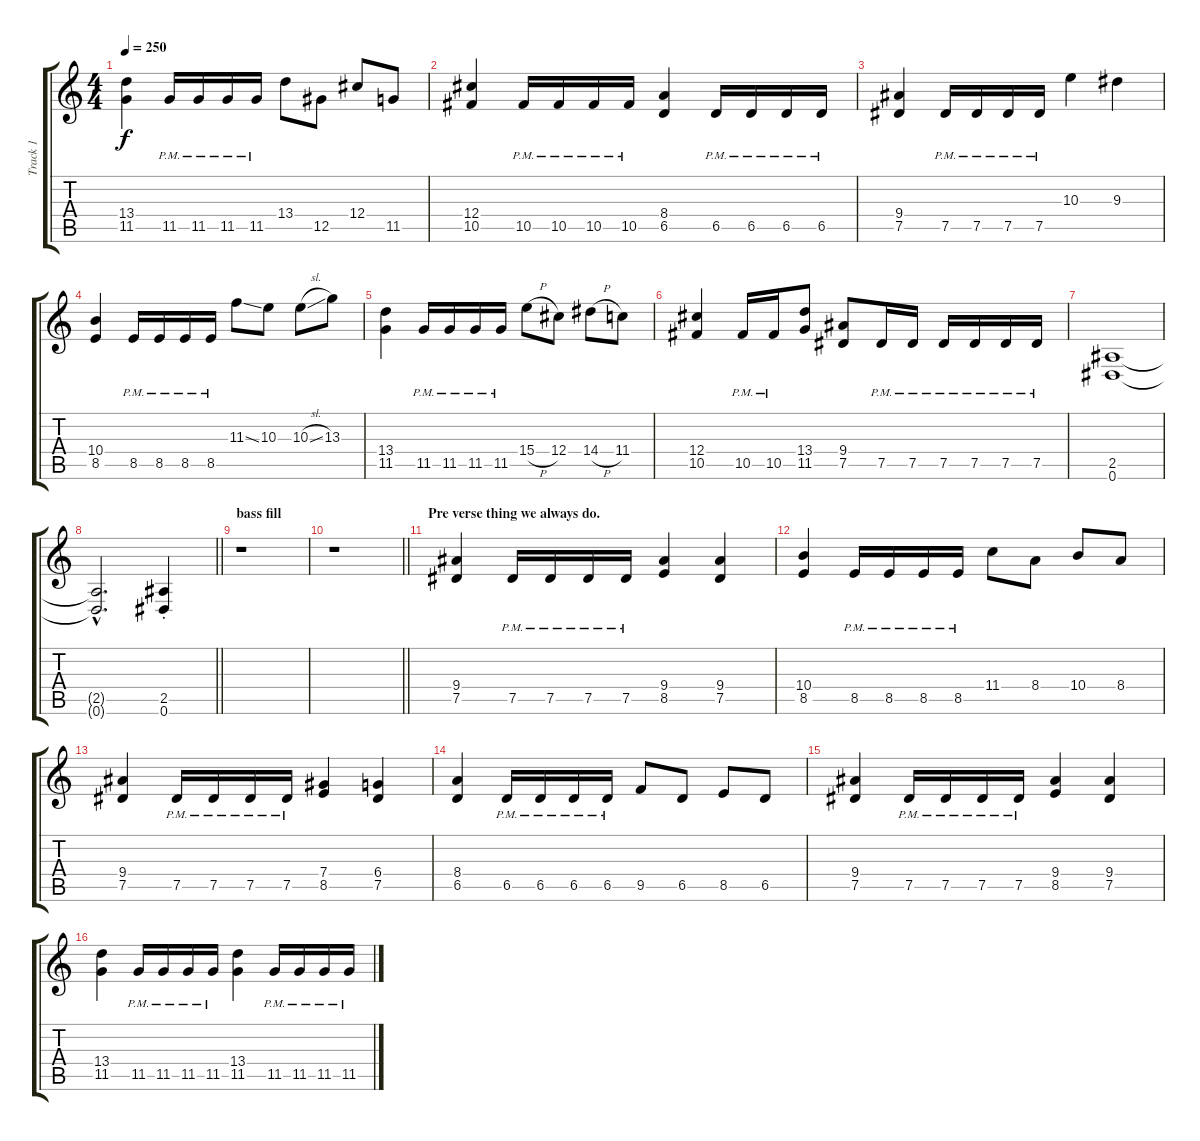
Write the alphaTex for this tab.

\track ("Track 1" "Track 1") {instrument distortionguitar}
\staff {score tabs}
\tuning (Eb4 Bb3 Gb3 Db3 Ab2 Eb2) {hide}
\ts (4 4)
\tempo 250
\clef g2
\ks c
(13.4 11.5).4{dy f} 11.5{pm}.16 11.5{pm}.16 11.5{pm}.16 11.5{pm}.16 13.4.8 12.5.8 12.4.8 11.5.8 |
(12.4 10.5).4 10.5{pm}.16 10.5{pm}.16 10.5{pm}.16 10.5{pm}.16 (8.4 6.5).4 6.5{pm}.16 6.5{pm}.16 6.5{pm}.16 6.5{pm}.16 |
(9.4 7.5).4 7.5{pm}.16 7.5{pm}.16 7.5{pm}.16 7.5{pm}.16 10.3.4 9.3.4 |
(10.4 8.5).4 8.5{pm}.16 8.5{pm}.16 8.5{pm}.16 8.5{pm}.16 11.3{ss}.8 10.3.8 10.3{sl}.8 13.3.8 |
(13.4 11.5).4 11.5{pm}.16 11.5{pm}.16 11.5{pm}.16 11.5{pm}.16 15.4{h}.8 12.4.8 14.4{h}.8 11.4.8 |
(12.4 10.5).4 10.5{pm}.16 10.5{pm}.16 (13.4 11.5).8 (9.4 7.5).8 7.5{pm}.16 7.5{pm}.16 7.5{pm}.16 7.5{pm}.16 7.5{pm}.16 7.5{pm}.16 |
(2.5 0.6).1 |
\barLineRight lightlight
(2.5{hac t} 0.6{hac t}).2{d} (2.5{st} 0.6{st}).4 |
\section ("" "bass fill")
r.1 |
\barLineRight lightlight
r.1 |
\section ("" "Pre verse thing we always do.")
(9.4 7.5).4 7.5{pm}.16 7.5{pm}.16 7.5{pm}.16 7.5{pm}.16 (9.4 8.5).4 (9.4 7.5).4 |
(10.4 8.5).4 8.5{pm}.16 8.5{pm}.16 8.5{pm}.16 8.5{pm}.16 11.4.8 8.4.8 10.4.8 8.4.8 |
(9.4 7.5).4 7.5{pm}.16 7.5{pm}.16 7.5{pm}.16 7.5{pm}.16 (7.4 8.5).4 (6.4 7.5).4 |
(8.4 6.5).4 6.5{pm}.16 6.5{pm}.16 6.5{pm}.16 6.5{pm}.16 9.5.8 6.5.8 8.5.8 6.5.8 |
(9.4 7.5).4 7.5{pm}.16 7.5{pm}.16 7.5{pm}.16 7.5{pm}.16 (9.4 8.5).4 (9.4 7.5).4 |
(13.4 11.5).4 11.5{pm}.16 11.5{pm}.16 11.5{pm}.16 11.5{pm}.16 (13.4 11.5).4 11.5{pm}.16 11.5{pm}.16 11.5{pm}.16 11.5{pm}.16
